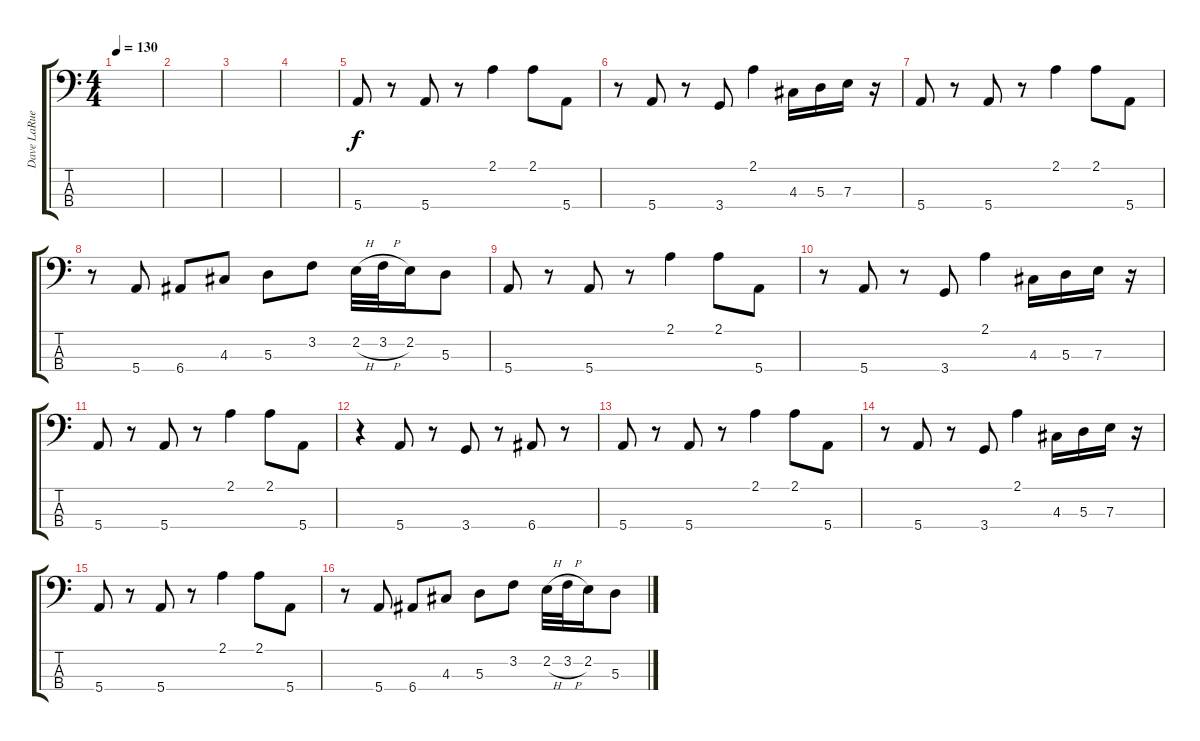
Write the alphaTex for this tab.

\track ("Dave LaRue" "Dave LaRue") {instrument electricbassfinger}
\staff {score tabs}
\tuning (G2 D2 A1 E1) {hide}
\ts (4 4)
\tempo 130
\clef f4
\ks c
|
|
|
|
5.4.8 r.8 5.4.8 r.8 2.1.4 2.1.8 5.4.8 |
r.8 5.4.8 r.8 3.4.8 2.1.4 4.3.16 5.3.16 7.3.16 r.16 |
5.4.8 r.8 5.4.8 r.8 2.1.4 2.1.8 5.4.8 |
r.8 5.4.8 6.4.8 4.3.8 5.3.8 3.2.8 2.2{h}.32 3.2{h}.32 2.2.16 5.3.8 |
5.4.8 r.8 5.4.8 r.8 2.1.4 2.1.8 5.4.8 |
r.8 5.4.8 r.8 3.4.8 2.1.4 4.3.16 5.3.16 7.3.16 r.16 |
5.4.8 r.8 5.4.8 r.8 2.1.4 2.1.8 5.4.8 |
r.4 5.4.8 r.8 3.4.8 r.8 6.4.8 r.8 |
5.4.8 r.8 5.4.8 r.8 2.1.4 2.1.8 5.4.8 |
r.8 5.4.8 r.8 3.4.8 2.1.4 4.3.16 5.3.16 7.3.16 r.16 |
5.4.8 r.8 5.4.8 r.8 2.1.4 2.1.8 5.4.8 |
r.8 5.4.8 6.4.8 4.3.8 5.3.8 3.2.8 2.2{h}.32 3.2{h}.32 2.2.16 5.3.8
